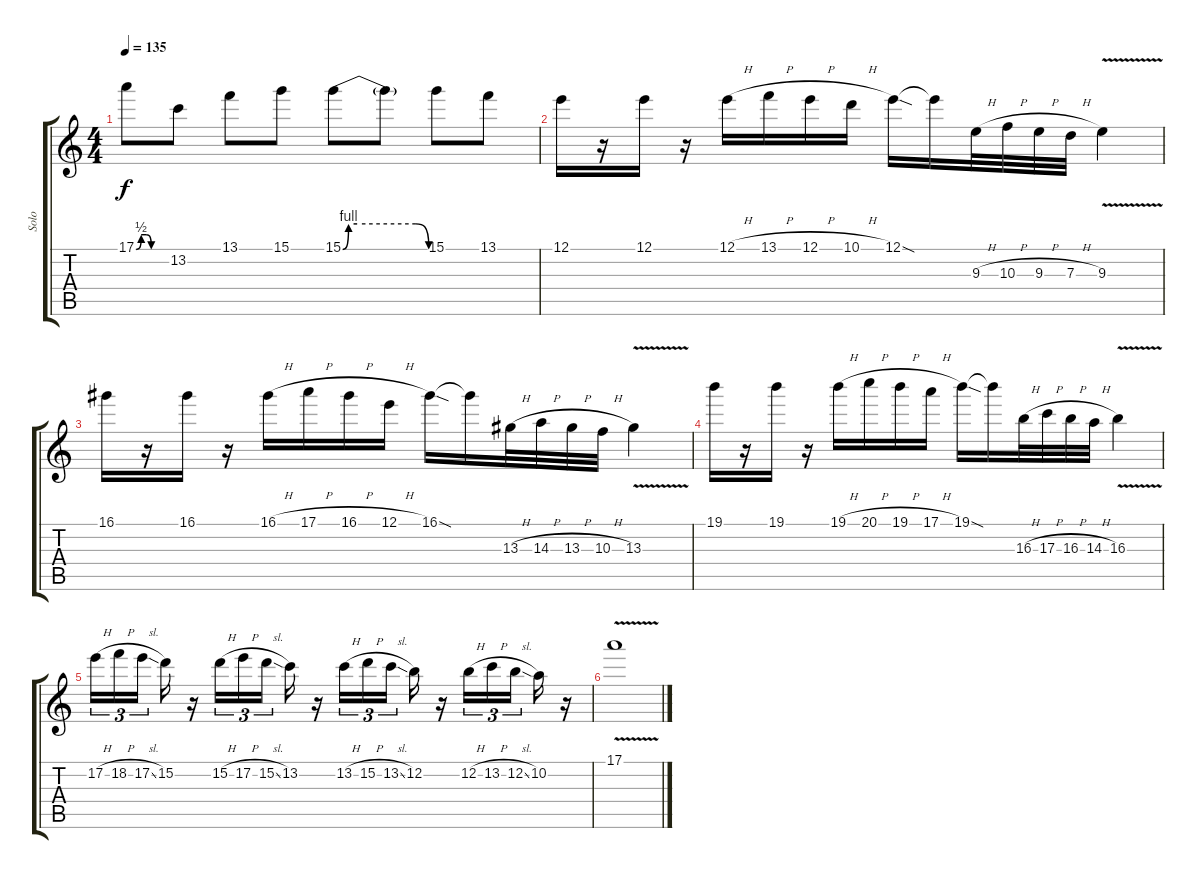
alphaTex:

\track ("Solo" "Solo") {instrument overdrivenguitar}
\staff {score tabs}
\tuning (E4 B3 G3 D3 A2 E2) {hide}
\ts (4 4)
\tempo 135
\clef g2
\ks c
17.1{be (custom 0 0 10 2 20 2 30 0 60 0)}.8{dy f} 13.2.8 13.1.8 15.1.8 15.1{be (custom 0 0 4 4 10 4 51 4 60 0)}.8 15.1{t}.8 15.1.8 13.1.8 |
12.1.16 r.16 12.1.16 r.16 12.1{h}.16 13.1{h}.16 12.1{h}.16 10.1{h}.16 12.1{sod}.16 12.1{t}.16 9.3{h}.32 10.3{h}.32 9.3{h}.32 7.3{h}.32 9.3{v}.4 |
16.1.16 r.16 16.1.16 r.16 16.1{h}.16 17.1{h}.16 16.1{h}.16 12.1{h}.16 16.1{sod}.16 16.1{t}.16 13.3{h}.32 14.3{h}.32 13.3{h}.32 10.3{h}.32 13.3{v}.4 |
19.1.16 r.16 19.1.16 r.16 19.1{h}.16 20.1{h}.16 19.1{h}.16 17.1{h}.16 19.1{sod}.16 19.1{t}.16 16.3{h}.32 17.3{h}.32 16.3{h}.32 14.3{h}.32 16.3{v}.4 |
17.2{h}.16{tu (3 2)} 18.2{h}.16{tu (3 2)} 17.2{sl}.16{tu (3 2) beam splitsecondary} 15.2.16 r.16 15.2{h}.16{tu (3 2)} 17.2{h}.16{tu (3 2)} 15.2{sl}.16{tu (3 2) beam splitsecondary} 13.2.16 r.16 13.2{h}.16{tu (3 2)} 15.2{h}.16{tu (3 2)} 13.2{sl}.16{tu (3 2) beam splitsecondary} 12.2.16 r.16 12.2{h}.16{tu (3 2)} 13.2{h}.16{tu (3 2)} 12.2{sl}.16{tu (3 2) beam splitsecondary} 10.2.16 r.16 |
17.1{v}.1
